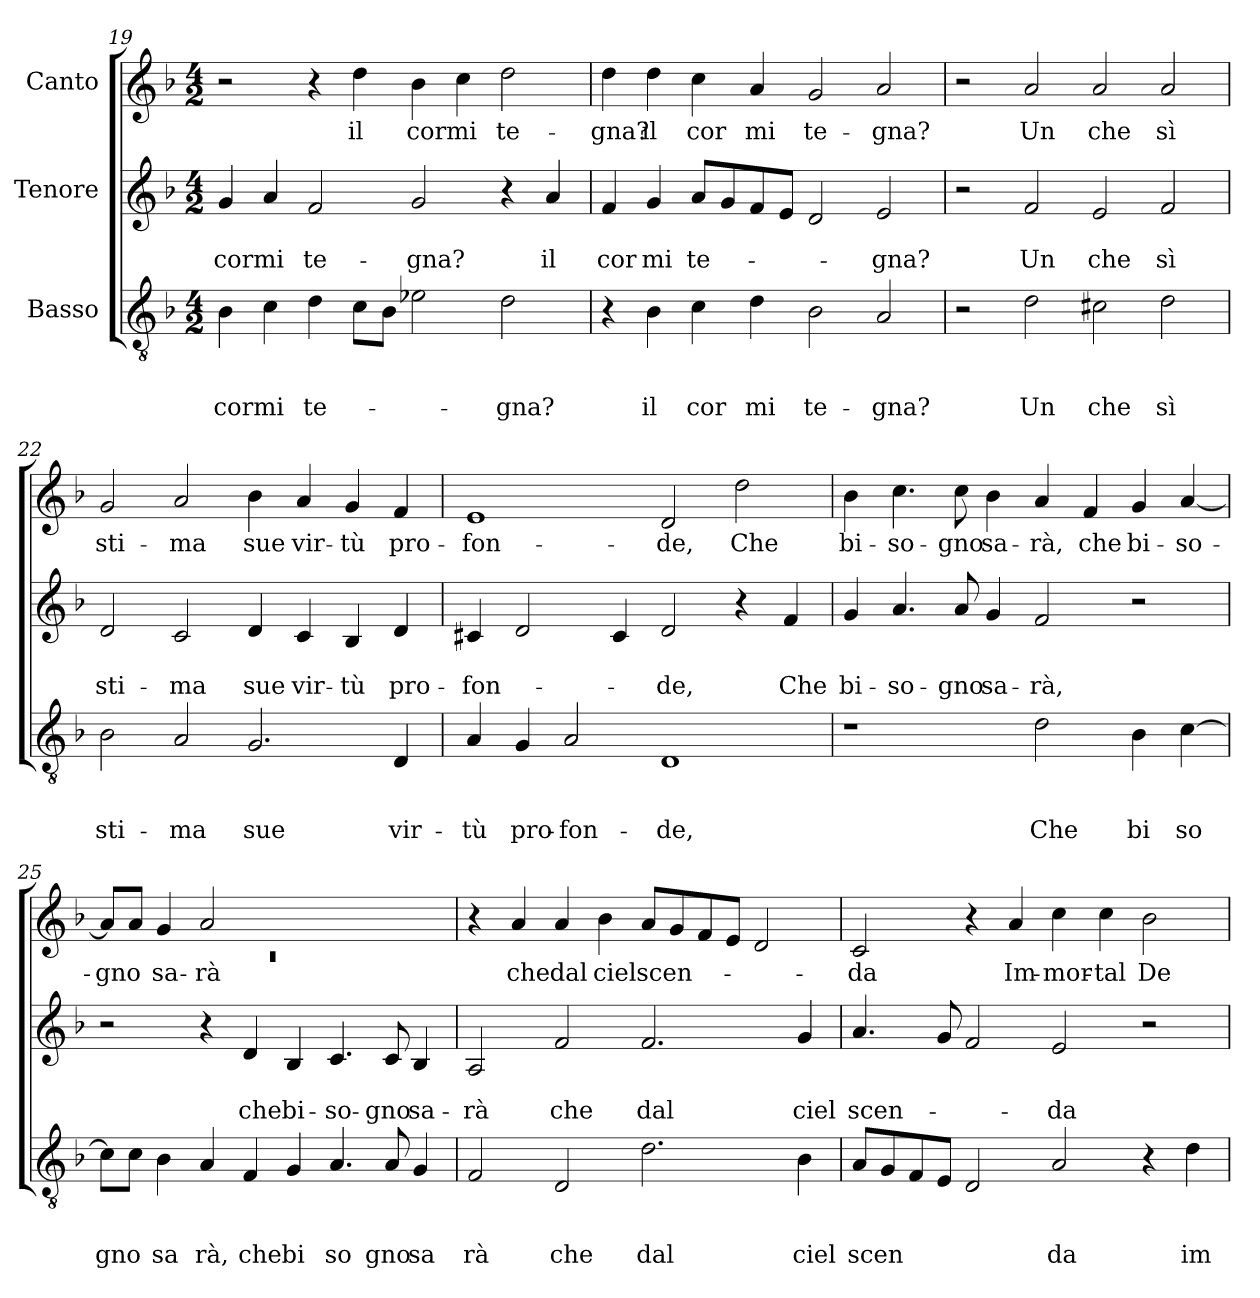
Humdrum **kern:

**kern	**text	**text	**text	**kern	**text	**text	**kern	**text
*part3	*part3	*part3	*part3	*part2	*part2	*part2	*part1	*part1
*staff3	*staff3	*staff3	*staff3	*staff2	*staff2	*staff2	*staff1	*staff1
*I"Basso	*	*	*	*I"Tenore	*	*	*I"Canto	*
!!LO:LB:g=z
*clefGv2	*	*	*	*clefG2	*	*	*clefG2	*
*k[b-]	*	*	*	*k[b-]	*	*	*k[b-]	*
*F:	*	*	*	*F:	*	*	*F:	*
*M4/2	*	*	*	*M4/2	*	*	*M4/2	*
=19	=19	=19	=19	=19	=19	=19	=19	=19
!	!	!	!LO:LY:b	!	!	!LO:LY:b	!	!
4B-\	.	.	cormi	4g/	.	cormi	2r	.
4c\	.	.	.	4a/	.	.	.	.
!	!	!	!LO:LY:b	!	!	!LO:LY:b	!	!
4d\	.	.	te-	2f/	.	te-	4r	.
!	!	!	!	!	!	!	!	!LO:LY:b
8c\L	.	.	.	.	.	.	4dd\	il
8B-\J	.	.	.	.	.	.	.	.
!	!	!	!	!	!	!LO:LY:b	!	!LO:LY:b
2e-\	.	.	.	2g/	.	-gna?	4b-\	cormi
.	.	.	.	.	.	.	4cc\	.
!	!	!	!LO:LY:b	!	!	!	!	!LO:LY:b
2d\	.	.	-gna?	4r	.	.	2dd\	te-
!	!	!	!	!	!	!LO:LY:b	!	!
.	.	.	.	4a/	.	il	.	.
=20	=20	=20	=20	=20	=20	=20	=20	=20
!	!	!	!	!	!	!LO:LY:b	!	!LO:LY:b
4r	.	.	.	4f/	.	cor	4dd\	-gna?
!	!	!	!LO:LY:b	!	!	!LO:LY:b	!	!LO:LY:b
4B-\	.	.	il	4g/	.	mi	4dd\	il
!	!	!	!LO:LY:b	!	!	!LO:LY:b	!	!LO:LY:b
4c\	.	.	cor	8a/L	.	te-	4cc\	cor
.	.	.	.	8g/	.	.	.	.
!	!	!	!LO:LY:b	!	!	!	!	!LO:LY:b
4d\	.	.	mi	8f/	.	.	4a/	mi
.	.	.	.	8e/J	.	.	.	.
!	!	!	!LO:LY:b	!	!	!	!	!LO:LY:b
2B-\	.	.	te-	2d/	.	.	2g/	te-
!	!	!	!LO:LY:b	!	!	!LO:LY:b	!	!LO:LY:b
2A/	.	.	-gna?	2e/	.	-gna?	2a/	-gna?
=21	=21	=21	=21	=21	=21	=21	=21	=21
2r	.	.	.	2r	.	.	2r	.
!	!	!	!LO:LY:b	!	!	!LO:LY:b	!	!LO:LY:b
2d\	.	.	Un	2f/	.	Un	2a/	Un
!	!	!	!LO:LY:b	!	!	!LO:LY:b	!	!LO:LY:b
2c#X\	.	.	che	2e/	.	che	2a/	che
!	!	!	!LO:LY:b	!	!	!LO:LY:b	!	!LO:LY:b
2d\	.	.	sì	2f/	.	sì	2a/	sì
=22	=22	=22	=22	=22	=22	=22	=22	=22
!	!	!	!LO:LY:b	!	!	!LO:LY:b	!	!LO:LY:b
2B-\	.	.	sti-	2d/	.	sti-	2g/	sti-
!	!	!	!LO:LY:b	!	!	!LO:LY:b	!	!LO:LY:b
2A/	.	.	-ma	2c/	.	-ma	2a/	-ma
!	!	!	!LO:LY:b	!	!	!LO:LY:b	!	!LO:LY:b
2.G/	.	.	sue	4d/	.	sue	4b-\	sue
!	!	!	!	!	!	!LO:LY:b	!	!LO:LY:b
.	.	.	.	4c/	.	vir-	4a/	vir-
!	!	!	!	!	!	!LO:LY:b	!	!LO:LY:b
.	.	.	.	4B-/	.	-tù	4g/	-tù
!	!	!	!LO:LY:b	!	!	!LO:LY:b	!	!LO:LY:b
4D/	.	.	vir-	4d/	.	pro-	4f/	pro-
=23	=23	=23	=23	=23	=23	=23	=23	=23
!	!	!	!LO:LY:b	!	!	!LO:LY:b	!	!LO:LY:b
4A/	.	.	-tù	4c#X/	.	-fon-	1e	-fon-
!	!	!	!LO:LY:b	!	!	!	!	!
4G/	.	.	pro-	2d/	.	.	.	.
!	!	!	!LO:LY:b	!	!	!	!	!
2A/	.	.	-fon-	.	.	.	.	.
.	.	.	.	4c#/	.	.	.	.
!	!	!	!LO:LY:b	!	!	!LO:LY:b	!	!LO:LY:b
1D	.	.	-de,	2d/	.	-de,	2d/	-de,
!	!	!	!	!	!	!	!	!LO:LY:b
.	.	.	.	4r	.	.	2dd\	Che
!	!	!	!	!	!	!LO:LY:b	!	!
.	.	.	.	4f/	.	Che	.	.
!!LO:LB:g=z
=24	=24	=24	=24	=24	=24	=24	=24	=24
!	!	!	!	!	!	!LO:LY:b	!	!LO:LY:b
1r	.	.	.	4g/	.	bi-	4b-\	bi-
!	!	!	!	!	!	!LO:LY:b	!	!LO:LY:b
.	.	.	.	4.a/	.	-so-	4.cc\	-so-
!	!	!	!	!	!	!LO:LY:b	!	!LO:LY:b
.	.	.	.	8a/	.	-gno	8cc\	-gno
!	!	!	!	!	!	!LO:LY:b	!	!LO:LY:b
.	.	.	.	4g/	.	sa-	4b-\	sa-
!	!	!	!LO:LY:b	!	!	!LO:LY:b	!	!LO:LY:b
2d\	.	.	Che	2f/	.	-rà,	4a/	-rà,
!	!	!	!	!	!	!	!	!LO:LY:b
.	.	.	.	.	.	.	4f/	che
!	!	!	!LO:LY:b	!	!	!	!	!LO:LY:b
4B-\	.	.	bi	2r	.	.	4g/	bi-
!	!	!	!LO:LY:b	!	!	!	!	!LO:LY:b
[>4c\	.	.	so	.	.	.	[<4a/	-so-
=25	=25	=25	=25	=25	=25	=25	=25	=25
*	*	*	*	*	*	*	*^	*
!	!	!	!LO:LY:b	!	!	!	!	!LO:N:vis=1	!LO:LY:b
8c\L]	.	.	gno	2r	.	.	8a/L]	0rc	-gno
8c\J	.	.	.	.	.	.	8a/J	.	.
!	!	!	!LO:LY:b	!	!	!	!	!	!LO:LY:b
4B-\	.	.	sa	.	.	.	4g/	.	sa-
!	!	!	!LO:LY:b	!	!	!	!	!	!LO:LY:b
4A/	.	.	rà,	4r	.	.	2a/	.	-rà
!	!	!	!LO:LY:b	!	!	!LO:LY:b	!	!	!
4F/	.	.	che	4d/	.	che	.	.	.
!	!	!	!LO:LY:b	!	!	!LO:LY:b	!	!	!
4G/	.	.	bi	4B-/	.	bi-	1ryy	.	.
!	!	!	!LO:LY:b	!	!	!LO:LY:b	!	!	!
4.A/	.	.	so	4.c/	.	-so-	.	.	.
!	!	!	!LO:LY:b	!	!	!LO:LY:b	!	!	!
8A/	.	.	gno	8c/	.	-gno	.	.	.
!	!	!	!LO:LY:b	!	!	!LO:LY:b	!	!	!
4G/	.	.	sa	4B-/	.	sa-	.	.	.
*	*	*	*	*	*	*	*v	*v	*
=26	=26	=26	=26	=26	=26	=26	=26	=26
!	!	!	!LO:LY:b	!	!	!LO:LY:b	!	!
2F/	.	.	rà	2A/	.	-rà	4r	.
!	!	!	!	!	!	!	!	!LO:LY:b
.	.	.	.	.	.	.	4a/	che
!	!	!	!LO:LY:b	!	!	!LO:LY:b	!	!LO:LY:b
2D/	.	.	che	2f/	.	che	4a/	dal
!	!	!	!	!	!	!	!	!LO:LY:b
.	.	.	.	.	.	.	4b-\	ciel
!	!	!	!LO:LY:b	!	!	!LO:LY:b	!	!LO:LY:b
2.d\	.	.	dal	2.f/	.	dal	8a/L	scen-
.	.	.	.	.	.	.	8g/	.
.	.	.	.	.	.	.	8f/	.
.	.	.	.	.	.	.	8e/J	.
.	.	.	.	.	.	.	2d/	.
!	!	!	!LO:LY:b	!	!	!LO:LY:b	!	!
4B-\	.	.	ciel	4g/	.	ciel	.	.
=27	=27	=27	=27	=27	=27	=27	=27	=27
!	!	!	!LO:LY:b	!	!	!LO:LY:b	!	!LO:LY:b
8A/L	.	.	scen	4.a/	.	scen-	2c/	-da
8G/	.	.	.	.	.	.	.	.
8F/	.	.	.	.	.	.	.	.
8E/J	.	.	.	8g/	.	.	.	.
2D/	.	.	.	2f/	.	.	4r	.
!	!	!	!	!	!	!	!	!LO:LY:b
.	.	.	.	.	.	.	4a/	Im-
!	!	!	!LO:LY:b	!	!	!LO:LY:b	!	!LO:LY:b
2A/	.	.	da	2e/	.	-da	4cc\	-mor-
!	!	!	!	!	!	!	!	!LO:LY:b
.	.	.	.	.	.	.	4cc\	-tal
!	!	!	!	!	!	!	!	!LO:LY:b
4r	.	.	.	2r	.	.	2b-\	De-
!	!	!	!LO:LY:b	!	!	!	!	!
4d\	.	.	im	.	.	.	.	.
=	=	=	=	=	=	=	=	=
*-	*-	*-	*-	*-	*-	*-	*-	*-
